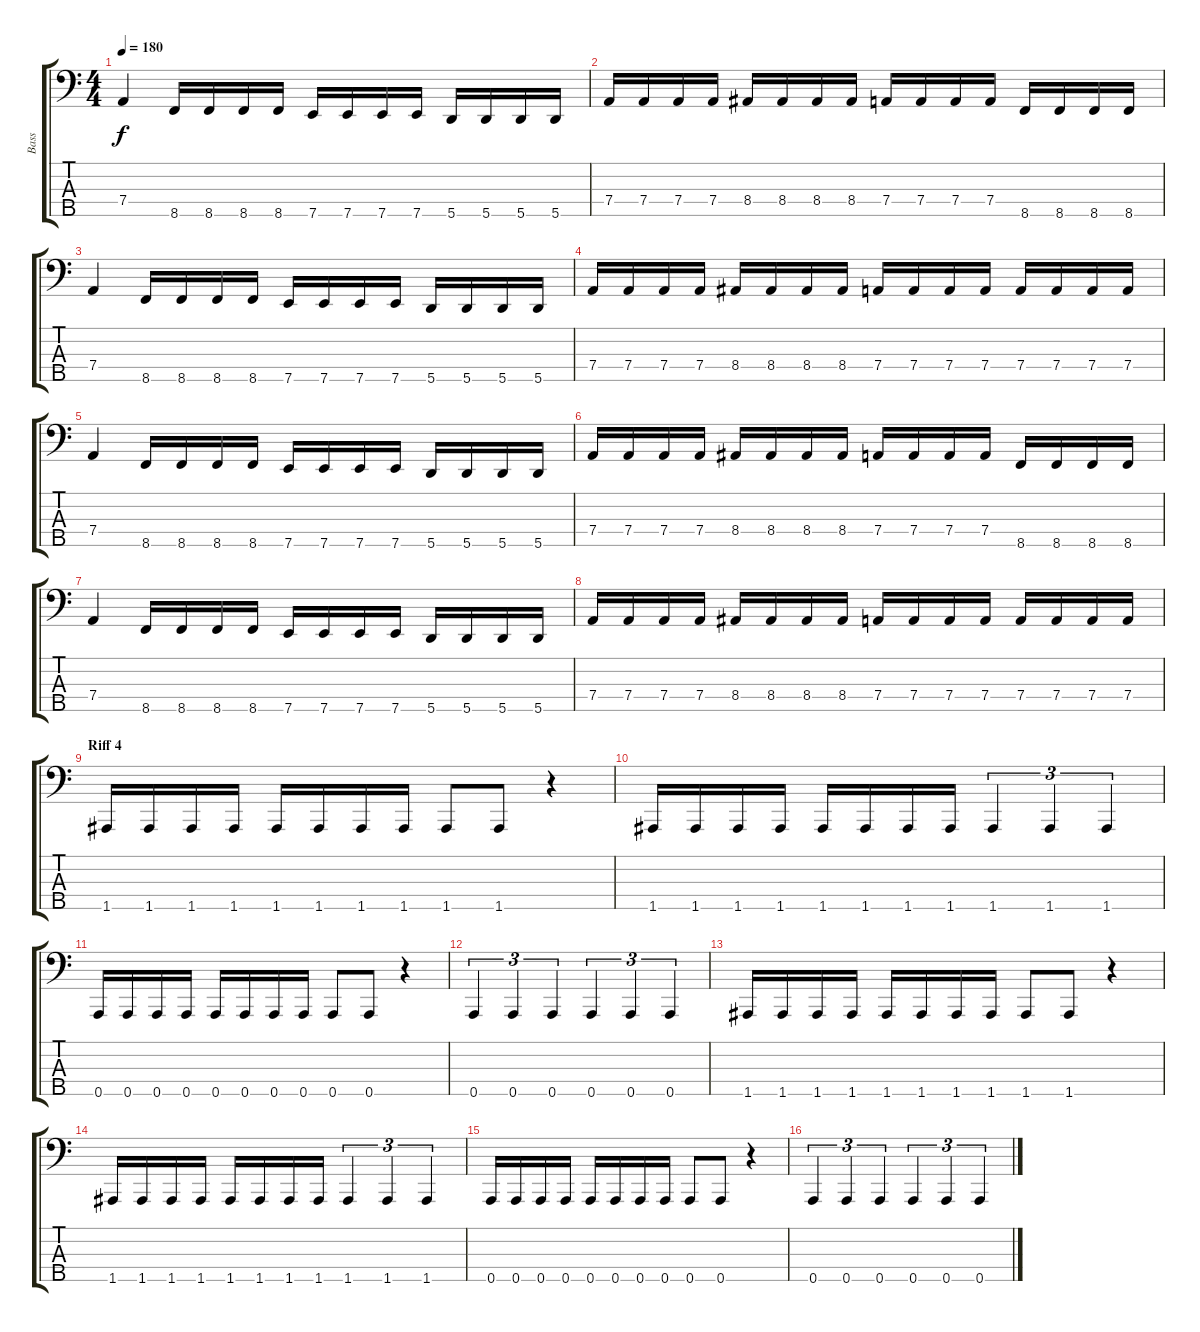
\track ("Bass" "Bass") {instrument electricbassfinger}
\staff {score tabs}
\tuning (F2 C2 G1 D1 A0) {hide}
\ts (4 4)
\tempo 180
\clef f4
\ks c
7.4.4{dy f} 8.5.16 8.5.16 8.5.16 8.5.16 7.5.16 7.5.16 7.5.16 7.5.16 5.5.16 5.5.16 5.5.16 5.5.16 |
7.4.16 7.4.16 7.4.16 7.4.16 8.4.16 8.4.16 8.4.16 8.4.16 7.4.16 7.4.16 7.4.16 7.4.16 8.5.16 8.5.16 8.5.16 8.5.16 |
7.4.4 8.5.16 8.5.16 8.5.16 8.5.16 7.5.16 7.5.16 7.5.16 7.5.16 5.5.16 5.5.16 5.5.16 5.5.16 |
7.4.16 7.4.16 7.4.16 7.4.16 8.4.16 8.4.16 8.4.16 8.4.16 7.4.16 7.4.16 7.4.16 7.4.16 7.4.16 7.4.16 7.4.16 7.4.16 |
7.4.4 8.5.16 8.5.16 8.5.16 8.5.16 7.5.16 7.5.16 7.5.16 7.5.16 5.5.16 5.5.16 5.5.16 5.5.16 |
7.4.16 7.4.16 7.4.16 7.4.16 8.4.16 8.4.16 8.4.16 8.4.16 7.4.16 7.4.16 7.4.16 7.4.16 8.5.16 8.5.16 8.5.16 8.5.16 |
7.4.4 8.5.16 8.5.16 8.5.16 8.5.16 7.5.16 7.5.16 7.5.16 7.5.16 5.5.16 5.5.16 5.5.16 5.5.16 |
7.4.16 7.4.16 7.4.16 7.4.16 8.4.16 8.4.16 8.4.16 8.4.16 7.4.16 7.4.16 7.4.16 7.4.16 7.4.16 7.4.16 7.4.16 7.4.16 |
\section ("" "Riff 4")
1.5.16 1.5.16 1.5.16 1.5.16 1.5.16 1.5.16 1.5.16 1.5.16 1.5.8 1.5.8 r.4 |
1.5.16 1.5.16 1.5.16 1.5.16 1.5.16 1.5.16 1.5.16 1.5.16 1.5.4{tu (3 2)} 1.5.4{tu (3 2)} 1.5.4{tu (3 2)} |
0.5.16 0.5.16 0.5.16 0.5.16 0.5.16 0.5.16 0.5.16 0.5.16 0.5.8 0.5.8 r.4 |
0.5.4{tu (3 2)} 0.5.4{tu (3 2)} 0.5.4{tu (3 2)} 0.5.4{tu (3 2)} 0.5.4{tu (3 2)} 0.5.4{tu (3 2)} |
1.5.16 1.5.16 1.5.16 1.5.16 1.5.16 1.5.16 1.5.16 1.5.16 1.5.8 1.5.8 r.4 |
1.5.16 1.5.16 1.5.16 1.5.16 1.5.16 1.5.16 1.5.16 1.5.16 1.5.4{tu (3 2)} 1.5.4{tu (3 2)} 1.5.4{tu (3 2)} |
0.5.16 0.5.16 0.5.16 0.5.16 0.5.16 0.5.16 0.5.16 0.5.16 0.5.8 0.5.8 r.4 |
0.5.4{tu (3 2)} 0.5.4{tu (3 2)} 0.5.4{tu (3 2)} 0.5.4{tu (3 2)} 0.5.4{tu (3 2)} 0.5.4{tu (3 2)}
